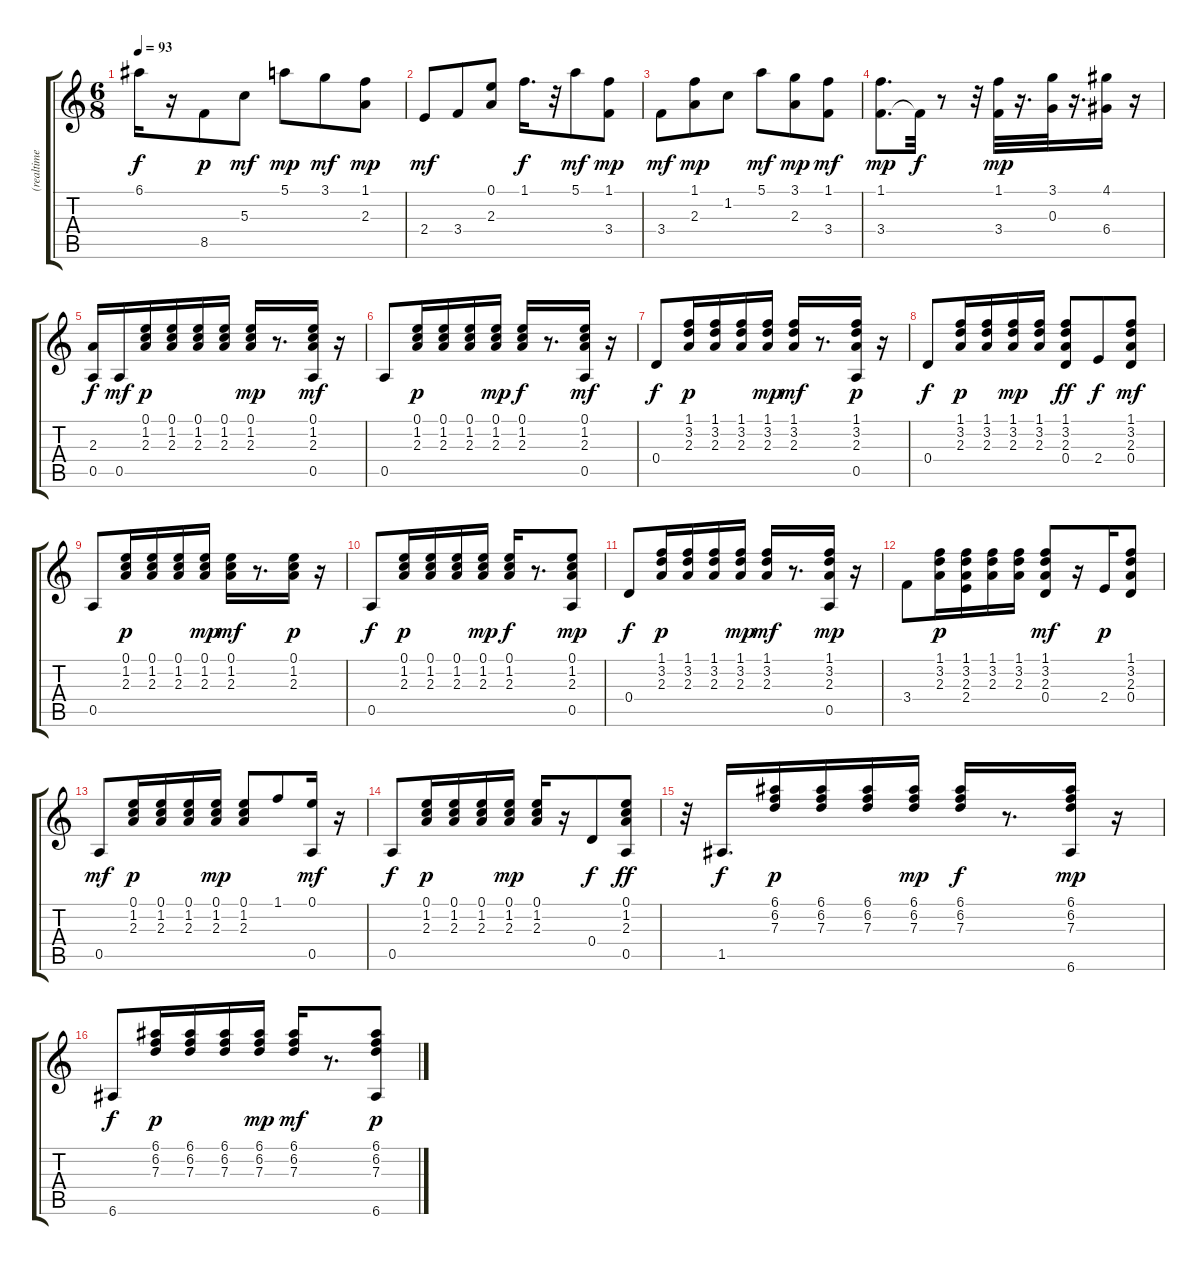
\track ("(realtime arranger" "(realtime ") {instrument acousticguitarsteel}
\staff {score tabs}
\tuning (E4 B3 G3 D3 A2 E2) {hide}
\ts (6 8)
\tempo 93
\clef g2
\ks c
6.1{t}.16{dy f} r.16 8.5.8{dy p} 5.3.8{dy mf} 5.1.8{dy mp} 3.1.8{dy mf} (1.1 2.3).8{dy mp} |
2.4.8{dy mf} 3.4.8 (0.1 2.3).8 1.1.16{d dy f} r.32 5.1.8{dy mf} (1.1 3.4).8{dy mp} |
3.4.8{dy mf} (1.1 2.3).8{dy mp} 1.2.8 5.1.8{dy mf} (3.1 2.3).8{dy mp} (1.1 3.4).8{dy mf} |
(1.1 3.4).8{d dy mp} 3.4{t}.32{dy f} r.8 r.32 (1.1 3.4).32{dy mp} r.16{d} (3.1 0.3).32 r.16{d} (4.1 6.4).16 r.16 |
(2.3 0.5).16{dy f} 0.5.16{dy mf} (0.1 1.2 2.3).16{dy p} (0.1 1.2 2.3).16 (0.1 1.2 2.3).16 (0.1 1.2 2.3).16 (0.1 1.2 2.3).16{dy mp} r.8{d} (0.1 1.2 2.3 0.5).16{dy mf} r.16 |
0.5.8 (0.1 1.2 2.3).16{dy p} (0.1 1.2 2.3).16 (0.1 1.2 2.3).16 (0.1 1.2 2.3).16{dy mp} (0.1 1.2 2.3).16{dy f} r.8{d} (0.1 1.2 2.3 0.5).16{dy mf} r.16 |
0.4.8{dy f} (1.1 3.2 2.3).16{dy p} (1.1 3.2 2.3).16 (1.1 3.2 2.3).16 (1.1 3.2 2.3).16{dy mp} (1.1 3.2 2.3).16{dy mf} r.8{d} (1.1 3.2 2.3 0.5).16{dy p} r.16 |
0.4.8{dy f} (1.1 3.2 2.3).16{dy p} (1.1 3.2 2.3).16 (1.1 3.2 2.3).16{dy mp} (1.1 3.2 2.3).16 (1.1 3.2 2.3 0.4).8{dy ff} 2.4.8{dy f} (1.1 3.2 2.3 0.4).8{dy mf} |
0.5.8 (0.1 1.2 2.3).16{dy p} (0.1 1.2 2.3).16 (0.1 1.2 2.3).16 (0.1 1.2 2.3).16{dy mp} (0.1 1.2 2.3).16{dy mf} r.8{d} (0.1 1.2 2.3).16{dy p} r.16 |
0.5.8{dy f} (0.1 1.2 2.3).16{dy p} (0.1 1.2 2.3).16 (0.1 1.2 2.3).16 (0.1 1.2 2.3).16{dy mp} (0.1 1.2 2.3).16{dy f} r.8{d} (0.1 1.2 2.3 0.5).8{dy mp} |
0.4.8{dy f} (1.1 3.2 2.3).16{dy p} (1.1 3.2 2.3).16 (1.1 3.2 2.3).16 (1.1 3.2 2.3).16{dy mp} (1.1 3.2 2.3).16{dy mf} r.8{d} (1.1 3.2 2.3 0.5).16{dy mp} r.16 |
3.4.8 (1.1 3.2 2.3).16{dy p} (1.1 3.2 2.3 2.4).16 (1.1 3.2 2.3).16 (1.1 3.2 2.3).16 (1.1 3.2 2.3 0.4).8{dy mf} r.16 2.4.16{dy p} (1.1 3.2 2.3 0.4).8 |
0.5.8{dy mf} (0.1 1.2 2.3).16{dy p} (0.1 1.2 2.3).16 (0.1 1.2 2.3).16 (0.1 1.2 2.3).16{dy mp} (0.1 1.2 2.3).8 1.1.8 (0.1 0.5).16{dy mf} r.16 |
0.5.8{dy f} (0.1 1.2 2.3).16{dy p} (0.1 1.2 2.3).16 (0.1 1.2 2.3).16 (0.1 1.2 2.3).16{dy mp} (0.1 1.2 2.3).16 r.16 0.4.8{dy f} (0.1 1.2 2.3 0.5).8{dy ff} |
r.32 1.5.16{d dy f} (6.1 6.2 7.3).16{dy p} (6.1 6.2 7.3).16 (6.1 6.2 7.3).16 (6.1 6.2 7.3).16{dy mp} (6.1 6.2 7.3).16{dy f} r.8{d} (6.1 6.2 7.3 6.6).16{dy mp} r.16 |
6.6.8{dy f} (6.1 6.2 7.3).16{dy p} (6.1 6.2 7.3).16 (6.1 6.2 7.3).16 (6.1 6.2 7.3).16{dy mp} (6.1 6.2 7.3).16{dy mf} r.8{d} (6.1 6.2 7.3 6.6).8{dy p}
